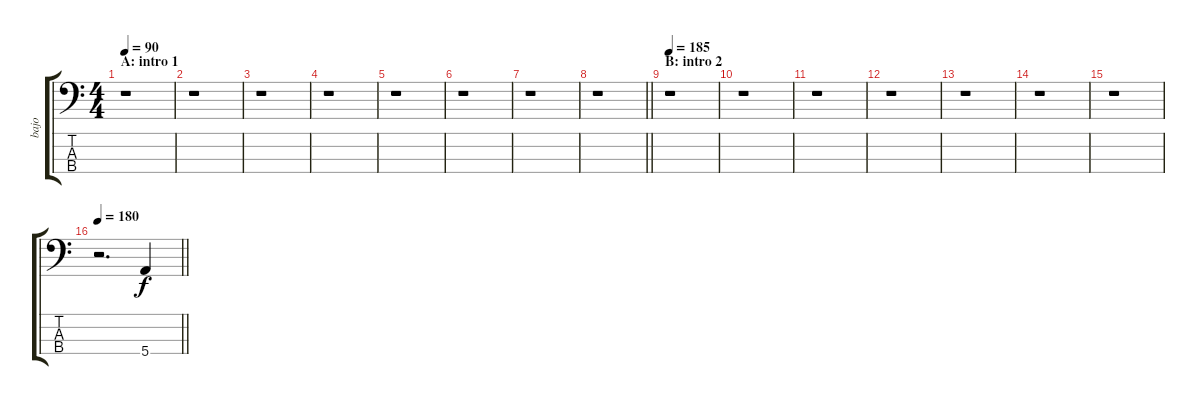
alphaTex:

\track ("bajo" "bajo") {instrument electricbassfinger}
\staff {score tabs}
\tuning (G2 D2 A1 E1) {hide}
\ts (4 4)
\section ("" "A: intro 1")
\tempo 90
\clef f4
\ks c
r.1{dy f instrument electricbassfinger} |
r.1 |
r.1 |
r.1 |
r.1 |
r.1 |
r.1 |
\barLineRight lightlight
r.1 |
\section ("" "B: intro 2")
\tempo 185
r.1 |
r.1 |
r.1 |
r.1 |
r.1 |
r.1 |
r.1 |
\tempo 180
\barLineRight lightlight
r.2{d} 5.4.4
